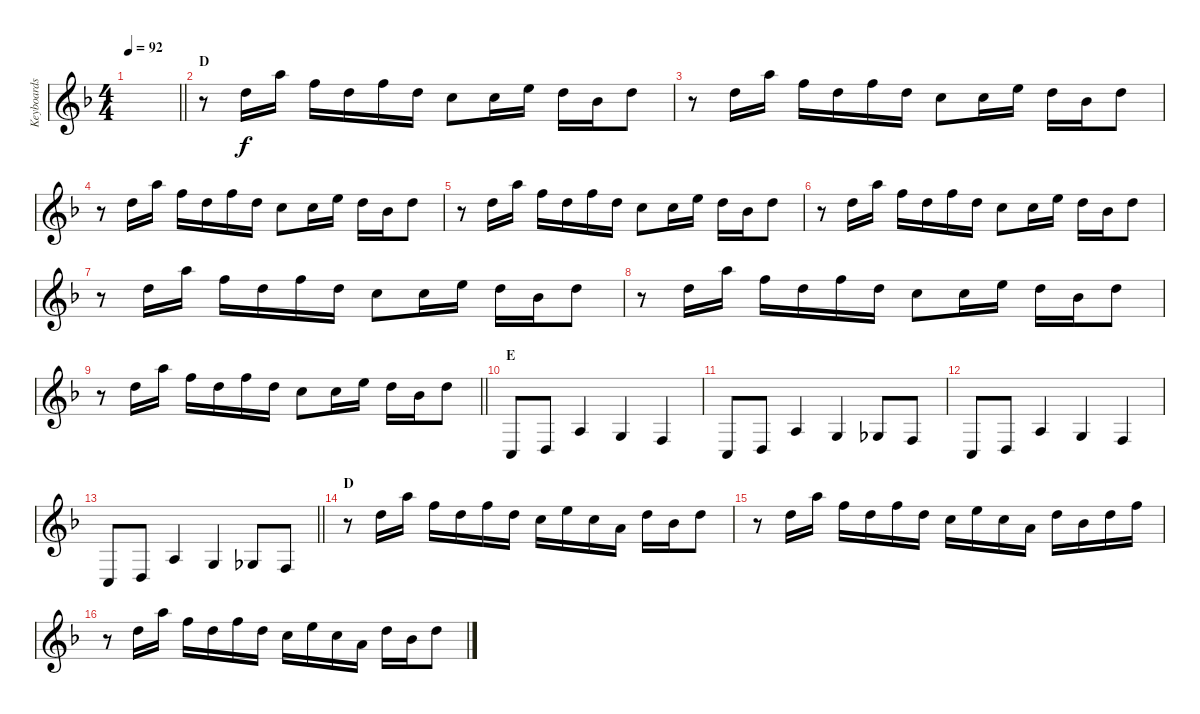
\track ("Keyboards" "Keyboards") {instrument stringensemble1}
\staff {score}
\tuning (E4 B3 G3 D3 A2 D2) {hide}
\ts (4 4)
\tempo 92
\clef g2
\barLineRight lightlight
\ks f
|
\section ("" "D")
r.8 10.1.16 22.2.16 18.2.16 10.1.16 18.2.16 10.1.16 8.1.8 8.1.16 17.2.16 10.1.16 6.1.16 10.1.8 |
r.8 10.1.16 22.2.16 18.2.16 10.1.16 18.2.16 10.1.16 8.1.8 8.1.16 17.2.16 10.1.16 6.1.16 10.1.8 |
r.8 10.1.16 22.2.16 18.2.16 10.1.16 18.2.16 10.1.16 8.1.8 8.1.16 17.2.16 10.1.16 6.1.16 10.1.8 |
r.8 10.1.16 22.2.16 18.2.16 10.1.16 18.2.16 10.1.16 8.1.8 8.1.16 17.2.16 10.1.16 6.1.16 10.1.8 |
r.8 10.1.16 22.2.16 18.2.16 10.1.16 18.2.16 10.1.16 8.1.8 8.1.16 17.2.16 10.1.16 6.1.16 10.1.8 |
r.8 10.1.16 22.2.16 18.2.16 10.1.16 18.2.16 10.1.16 8.1.8 8.1.16 17.2.16 10.1.16 6.1.16 10.1.8 |
r.8 10.1.16 22.2.16 18.2.16 10.1.16 18.2.16 10.1.16 8.1.8 8.1.16 17.2.16 10.1.16 6.1.16 10.1.8 |
\barLineRight lightlight
r.8 10.1.16 22.2.16 18.2.16 10.1.16 18.2.16 10.1.16 8.1.8 8.1.16 17.2.16 10.1.16 6.1.16 10.1.8 |
\section ("" "E")
3.5.8 0.4.8 2.3.4 0.3.4 3.4.4 |
3.5.8 0.4.8 2.3.4 0.3.4 4.4.8 3.4.8 |
3.5.8 0.4.8 2.3.4 0.3.4 3.4.4 |
\barLineRight lightlight
3.5.8 0.4.8 2.3.4 0.3.4 4.4.8 3.4.8 |
\section ("" "D")
r.8 10.1.16 22.2.16 18.2.16 10.1.16 18.2.16 10.1.16 8.1.16 17.2.16 8.1.16 5.1.16 10.1.16 6.1.16 10.1.8 |
r.8 10.1.16 22.2.16 18.2.16 10.1.16 18.2.16 10.1.16 8.1.16 17.2.16 8.1.16 5.1.16 10.1.16 6.1.16 10.1.16 13.1.16 |
r.8 10.1.16 22.2.16 18.2.16 10.1.16 18.2.16 10.1.16 8.1.16 17.2.16 8.1.16 5.1.16 10.1.16 6.1.16 10.1.8
